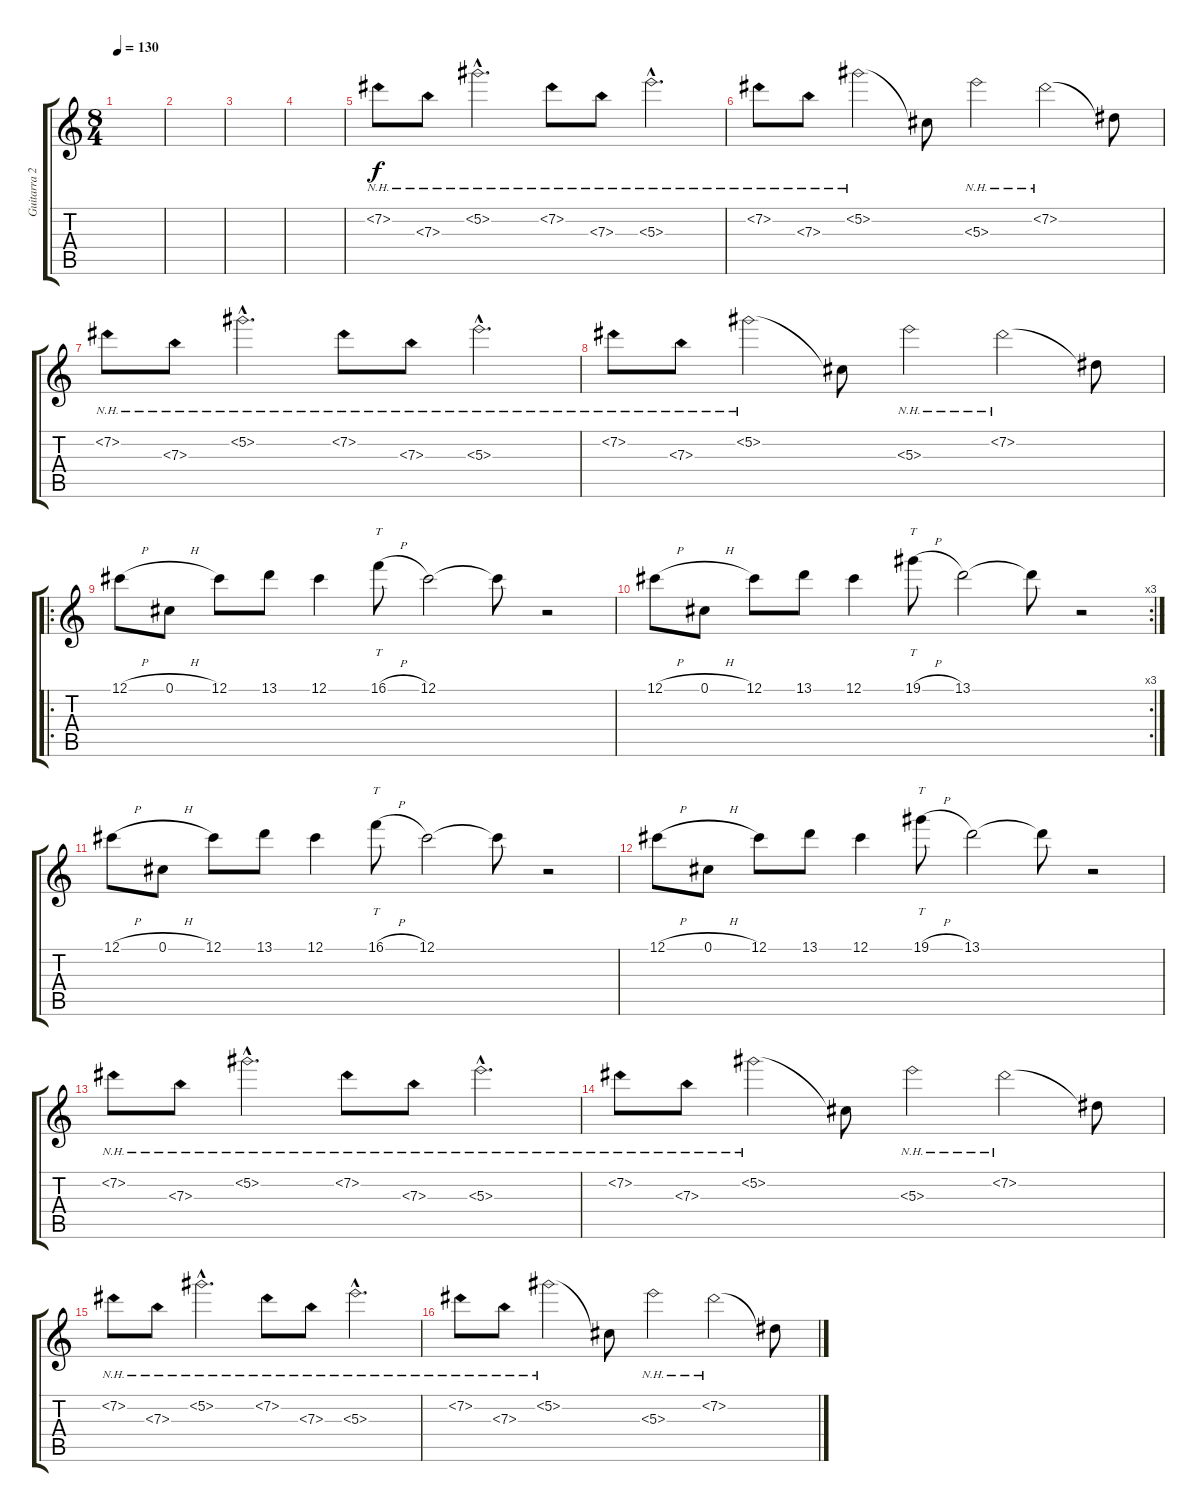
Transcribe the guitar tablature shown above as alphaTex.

\track ("Guitarra 2" "Guitarra 2") {instrument distortionguitar}
\staff {score tabs}
\tuning (Db4 Ab3 E3 B2 Gb2 Db2) {hide}
\ts (8 4)
\tempo 130
\clef g2
\ks c
|
|
|
|
7.2{nh}.8 7.3{nh}.8 5.2{nh hac}.2{d} 7.2{nh}.8 7.3{nh}.8 5.3{nh hac}.2{d} |
7.2{nh}.8 7.3{nh}.8 5.2{nh}.2 5.2{t}.8 5.3{nh}.2 7.2{nh}.2 7.2{t}.8 |
7.2{nh}.8 7.3{nh}.8 5.2{nh hac}.2{d} 7.2{nh}.8 7.3{nh}.8 5.3{nh hac}.2{d} |
7.2{nh}.8 7.3{nh}.8 5.2{nh}.2 5.2{t}.8 5.3{nh}.2 7.2{nh}.2 7.2{t}.8 |
\ro
12.1{h}.8 0.1{h}.8 12.1.8 13.1.8 12.1.4 16.1{h}.8{tt} 12.1.2 12.1{t}.8 r.2 |
\rc 3
12.1{h}.8 0.1{h}.8 12.1.8 13.1.8 12.1.4 19.1{h}.8{tt} 13.1.2 13.1{t}.8 r.2 |
12.1{h}.8 0.1{h}.8 12.1.8 13.1.8 12.1.4 16.1{h}.8{tt} 12.1.2 12.1{t}.8 r.2 |
12.1{h}.8 0.1{h}.8 12.1.8 13.1.8 12.1.4 19.1{h}.8{tt} 13.1.2 13.1{t}.8 r.2 |
7.2{nh}.8 7.3{nh}.8 5.2{nh hac}.2{d} 7.2{nh}.8 7.3{nh}.8 5.3{nh hac}.2{d} |
7.2{nh}.8 7.3{nh}.8 5.2{nh}.2 5.2{t}.8 5.3{nh}.2 7.2{nh}.2 7.2{t}.8 |
7.2{nh}.8 7.3{nh}.8 5.2{nh hac}.2{d} 7.2{nh}.8 7.3{nh}.8 5.3{nh hac}.2{d} |
7.2{nh}.8 7.3{nh}.8 5.2{nh}.2 5.2{t}.8 5.3{nh}.2 7.2{nh}.2 7.2{t}.8
